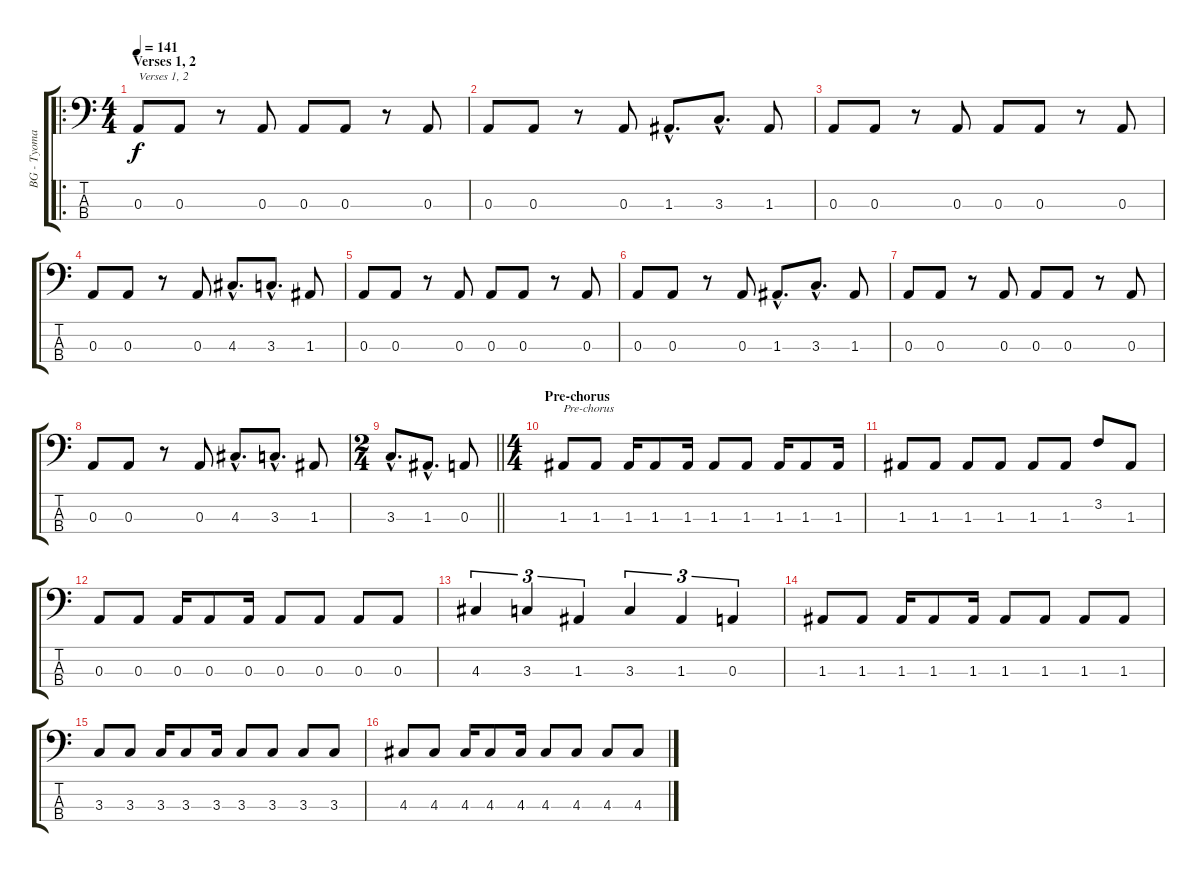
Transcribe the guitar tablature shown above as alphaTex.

\track ("BG - Tyoma" "BG - Tyoma") {instrument electricbassfinger}
\staff {score tabs}
\tuning (G2 D2 A1 E1) {hide}
\ro
\ts (4 4)
\section ("" "Verses 1, 2")
\tempo 141
\clef f4
\ks c
0.3.8{txt "Verses 1, 2" dy f} 0.3.8 r.8 0.3.8 0.3.8 0.3.8 r.8 0.3.8 |
0.3.8 0.3.8 r.8 0.3.8 1.3{hac}.8{d} 3.3{hac}.8{d} 1.3.8 |
0.3.8 0.3.8 r.8 0.3.8 0.3.8 0.3.8 r.8 0.3.8 |
0.3.8 0.3.8 r.8 0.3.8 4.3{hac}.8{d} 3.3{hac}.8{d} 1.3.8 |
0.3.8 0.3.8 r.8 0.3.8 0.3.8 0.3.8 r.8 0.3.8 |
0.3.8 0.3.8 r.8 0.3.8 1.3{hac}.8{d} 3.3{hac}.8{d} 1.3.8 |
0.3.8 0.3.8 r.8 0.3.8 0.3.8 0.3.8 r.8 0.3.8 |
0.3.8 0.3.8 r.8 0.3.8 4.3{hac}.8{d} 3.3{hac}.8{d} 1.3.8 |
\ts (2 4)
\barLineRight lightlight
3.3{hac}.8{d} 1.3{hac}.8{d} 0.3.8 |
\ts (4 4)
\section ("" "Pre-chorus")
1.3.8{txt "Pre-chorus"} 1.3.8 1.3.16 1.3.8 1.3.16 1.3.8 1.3.8 1.3.16 1.3.8 1.3.16 |
1.3.8 1.3.8 1.3.8 1.3.8 1.3.8 1.3.8 3.2.8 1.3.8 |
0.3.8 0.3.8 0.3.16 0.3.8 0.3.16 0.3.8 0.3.8 0.3.8 0.3.8 |
4.3.4{tu (3 2)} 3.3.4{tu (3 2)} 1.3.4{tu (3 2)} 3.3.4{tu (3 2)} 1.3.4{tu (3 2)} 0.3.4{tu (3 2)} |
1.3.8 1.3.8 1.3.16 1.3.8 1.3.16 1.3.8 1.3.8 1.3.8 1.3.8 |
3.3.8 3.3.8 3.3.16 3.3.8 3.3.16 3.3.8 3.3.8 3.3.8 3.3.8 |
4.3.8 4.3.8 4.3.16 4.3.8 4.3.16 4.3.8 4.3.8 4.3.8 4.3.8
